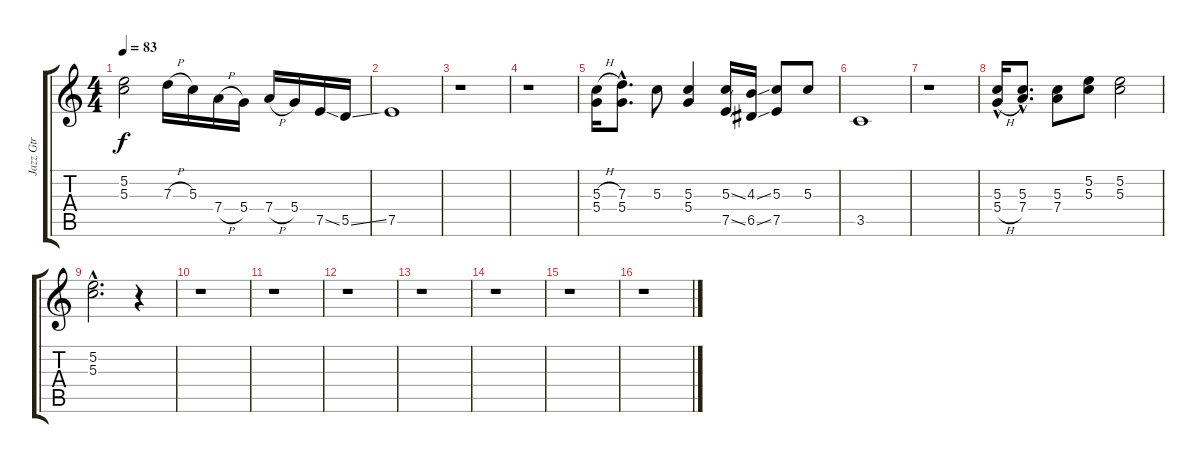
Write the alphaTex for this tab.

\track ("Jazz Gtr" "Jazz Gtr") {instrument electricguitarjazz}
\staff {score tabs}
\tuning (E4 B3 G3 D3 A2 E2) {hide}
\ts (4 4)
\tempo 83
\clef g2
\ks c
(5.2{t} 5.3{t}).2{dy f} 7.3{h}.16 5.3.16 7.4{h}.16 5.4.16 7.4{h}.16 5.4.16 7.5{ss}.16 5.5{ss}.16 |
7.5.1 |
r.1 |
r.1 |
(5.3{h} 5.4).16 (7.3{hac} 5.4{hac}).8{d} 5.3.8 (5.3 5.4).4 (5.3{ss} 7.5{ss}).16 (4.3{ss} 6.5{ss}).16 (5.3 7.5).8 5.3.8 |
3.5.1 |
r.1 |
(5.3{hac} 5.4{h}).16 (5.3{hac} 7.4{hac}).8{d} (5.3 7.4).8 (5.2 5.3).8 (5.2 5.3).2 |
(5.2{hac} 5.3{hac}).2{d} r.4 |
r.1 |
r.1 |
r.1 |
r.1 |
r.1 |
r.1 |
r.1
